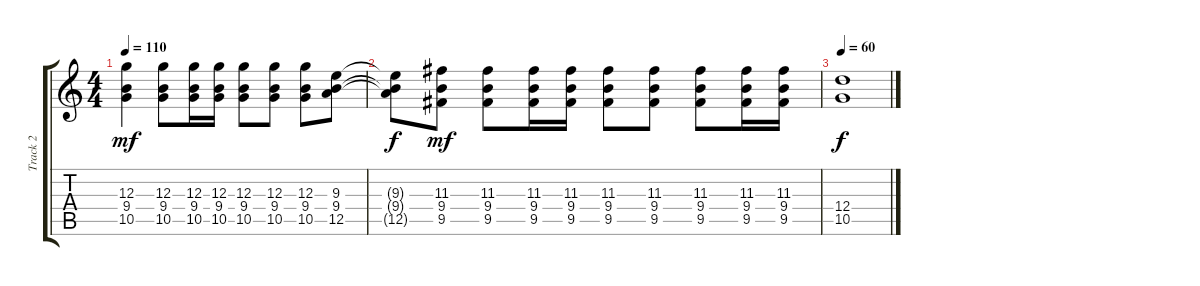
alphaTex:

\track ("Track 2" "Track 2") {instrument slapbass2}
\staff {score tabs}
\tuning (E4 B3 G3 D3 A2 D2) {hide}
\ts (4 4)
\tempo 110
\clef g2
\ks c
(12.3 9.4 10.5).4{dy mf} (12.3 9.4 10.5).8 (12.3 9.4 10.5).16 (12.3 9.4 10.5).16 (12.3 9.4 10.5).8 (12.3 9.4 10.5).8 (12.3 9.4 10.5).8 (9.3 9.4 12.5).8 |
(9.3{t} 9.4{t} 12.5{t}).8{dy f} (11.3 9.4 9.5).8{dy mf} (11.3 9.4 9.5).8 (11.3 9.4 9.5).16 (11.3 9.4 9.5).16 (11.3 9.4 9.5).8 (11.3 9.4 9.5).8 (11.3 9.4 9.5).8 (11.3 9.4 9.5).16 (11.3 9.4 9.5).16 |
\tempo 60
(12.4 10.5).1{dy f volume 13 balance 8 instrument slapbass2}
